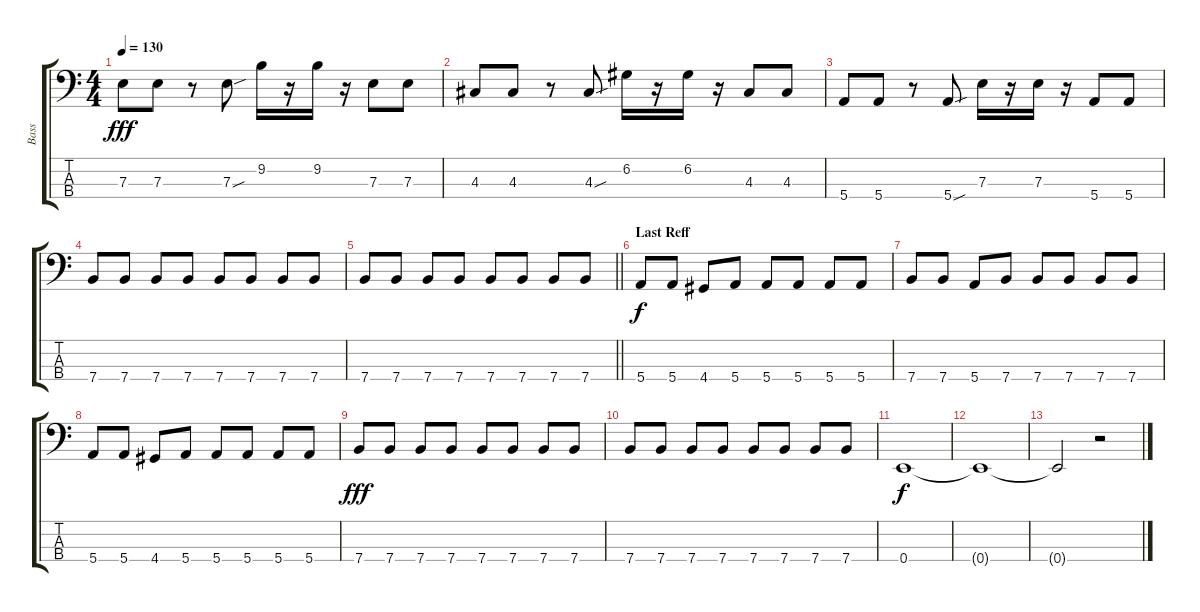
\track ("Bass" "Bass") {instrument electricbassfinger}
\staff {score tabs}
\tuning (G2 D2 A1 E1) {hide}
\ts (4 4)
\tempo 130
\clef f4
\ks c
7.3.8{dy fff} 7.3.8 r.8 7.3{sou}.8 9.2.16 r.16 9.2.16 r.16 7.3.8 7.3.8 |
4.3.8 4.3.8 r.8 4.3{sou}.8 6.2.16 r.16 6.2.16 r.16 4.3.8 4.3.8 |
5.4.8 5.4.8 r.8 5.4{sou}.8 7.3.16 r.16 7.3.16 r.16 5.4.8 5.4.8 |
7.4.8 7.4.8 7.4.8 7.4.8 7.4.8 7.4.8 7.4.8 7.4.8 |
\barLineRight lightlight
7.4.8 7.4.8 7.4.8 7.4.8 7.4.8 7.4.8 7.4.8 7.4.8 |
\section ("" "Last Reff")
5.4.8{dy f} 5.4.8 4.4.8 5.4.8 5.4.8 5.4.8 5.4.8 5.4.8 |
7.4.8 7.4.8 5.4.8 7.4.8 7.4.8 7.4.8 7.4.8 7.4.8 |
5.4.8 5.4.8 4.4.8 5.4.8 5.4.8 5.4.8 5.4.8 5.4.8 |
7.4.8{dy fff} 7.4.8 7.4.8 7.4.8 7.4.8 7.4.8 7.4.8 7.4.8 |
7.4.8 7.4.8 7.4.8 7.4.8 7.4.8 7.4.8 7.4.8 7.4.8 |
0.4.1{dy f} |
0.4{t}.1 |
0.4{t}.2 r.2
